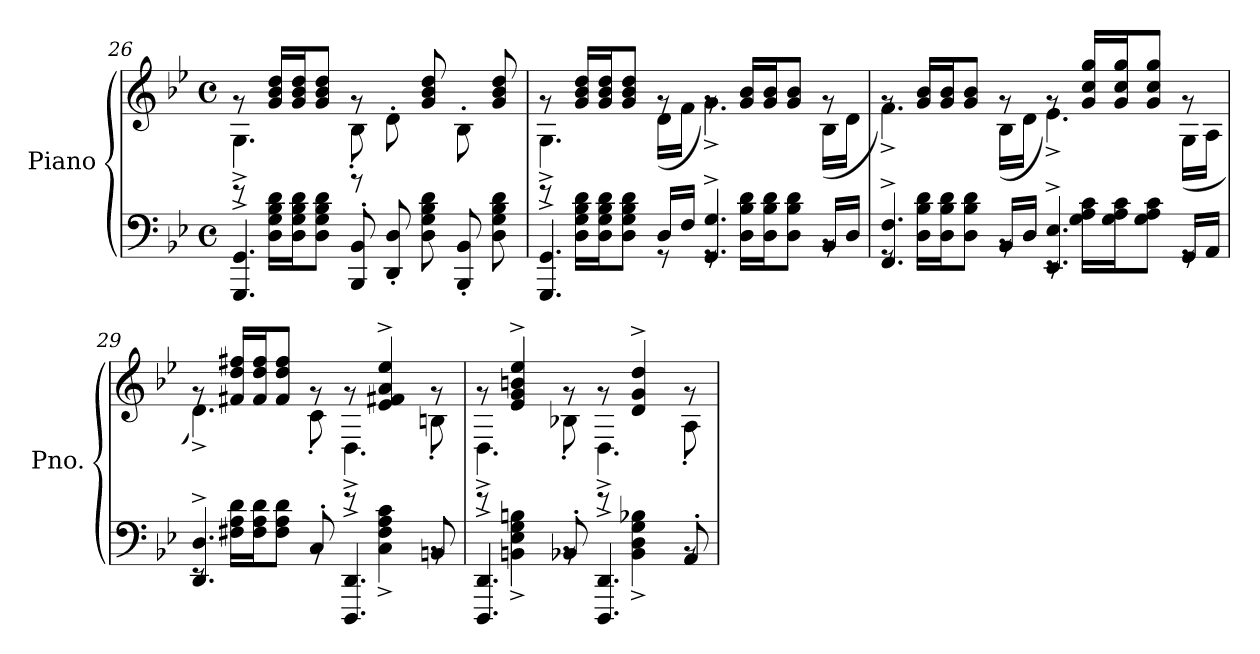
**kern	**kern
*part1	*part1
*staff2	*staff1
*I"Piano	*
*I'Pno.	*
!!LO:LB:g=z
*clefF4	*clefG2
*k[b-e-]	*k[b-e-]
*M4/4	*M4/4
*met(c)	*met(c)
=26	=26
*^	*^
4.GGG/^ 4.GG/^	8re	8rg	4.G^\
.	16D\ 16G\ 16B-\ 16d\LL	16g/ 16b-/ 16dd/LL	.
.	16D\ 16G\ 16B-\ 16d\J	16g/ 16b-/ 16dd/J	.
.	8D\ 8G\ 8B-\ 8d\J	8g/ 8b-/ 8dd/J	.
8BBB-/' 8BB-/'	8rg	8rg	8B-'\
8DD/' 8D/'	8ryy	8ryy	8d'\
8ryy	8D\ 8G\ 8B-\ 8d\	8g/ 8b-/ 8dd/	8ryy
8BBB-/' 8BB-/'	8ryy	8ryy	8B-'\
8ryy	8D\ 8G\ 8B-\ 8d\	8g/ 8b-/ 8dd/	8ryy
=27	=27	=27	=27
4.GGG/^ 4.GG/^	8re	8rg	4.G^\
.	16D\ 16G\ 16B-\ 16d\LL	16g/ 16b-/ 16dd/LL	.
.	16D\ 16G\ 16B-\ 16d\J	16g/ 16b-/ 16dd/J	.
.	8D\ 8G\ 8B-\ 8d\J	8g/ 8b-/ 8dd/J	.
16D/LL	8r	8rg	(16d\LL
16F/JJ	.	.	16f\JJ
4.GG/^ 4.G/^	8rGG	8rg	4.g^\)
.	16D\ 16B-\ 16d\LL	16g/ 16b-/LL	.
.	16D\ 16B-\ 16d\J	16g/ 16b-/J	.
.	8D\ 8B-\ 8d\J	8g/ 8b-/J	.
16BB-/LL	8rBB	8rg	(16B-\LL
16D/JJ	.	.	16d\JJ
=28	=28	=28	=28
4.FF/^ 4.F/^	8rGG	8rg	4.f^\)
.	16D\ 16B-\ 16d\LL	16g/ 16b-/LL	.
.	16D\ 16B-\ 16d\J	16g/ 16b-/J	.
.	8D\ 8B-\ 8d\J	8g/ 8b-/J	.
16BB-/LL	8rBB	8rg	(16B-\LL
16D/JJ	.	.	16d\JJ
4.EE-/^ 4.E-/^	8rEE	8rg	4.e-^\)
.	16G\ 16A\ 16c\LL	16g/ 16cc/ 16gg/LL	.
.	16G\ 16A\ 16c\J	16g/ 16cc/ 16gg/J	.
.	8G\ 8A\ 8c\J	8g/ 8cc/ 8gg/J	.
16GG/LL	8rGG	8rg	(16G\LL
16AA/JJ	.	.	16A\JJ
!!LO:LB:g=z	!!
=29	=29	=29	=29
4.DD/^ 4.D/^	8rEE	8rg	4.d^\)
.	16F#X\ 16A\ 16d\LL	16f#X/ 16dd/ 16ff#X/LL	.
.	16F#\ 16A\ 16d\J	16f#/ 16dd/ 16ff#/J	.
.	8F#\ 8A\ 8d\J	8f#/ 8dd/ 8ff#/J	.
8C'/	8rBB	8rg	8c'\
4.DDD/^ 4.DD/^	8re	8rg	4.D^\
.	4C\^ 4F#\^ 4A\^ 4c\^	4e-/^ 4f#X/^ 4a/^ 4ee-/^	.
8BBn/	8rBB	8rg	8Bn'\
=30	=30	=30	=30
4.DDD/^ 4.DD/^	8re	8rg	4.D^\
.	4BBn\^ 4E-\^ 4G\^ 4Bn\^	4e-/^ 4g/^ 4bn/^ 4ee-/^	.
8BB-X'/	8rBB	8rg	8B-X'\
4.DDD/^ 4.DD/^	8re	8rg	4.D^\
.	4BB-\^ 4D\^ 4G\^ 4B-X\^	4d/^ 4g/^ 4dd/^	.
8AA'/	8rBB	8rg	8A'\
*v	*v	*	*
*	*v	*v
=	=
*-	*-
